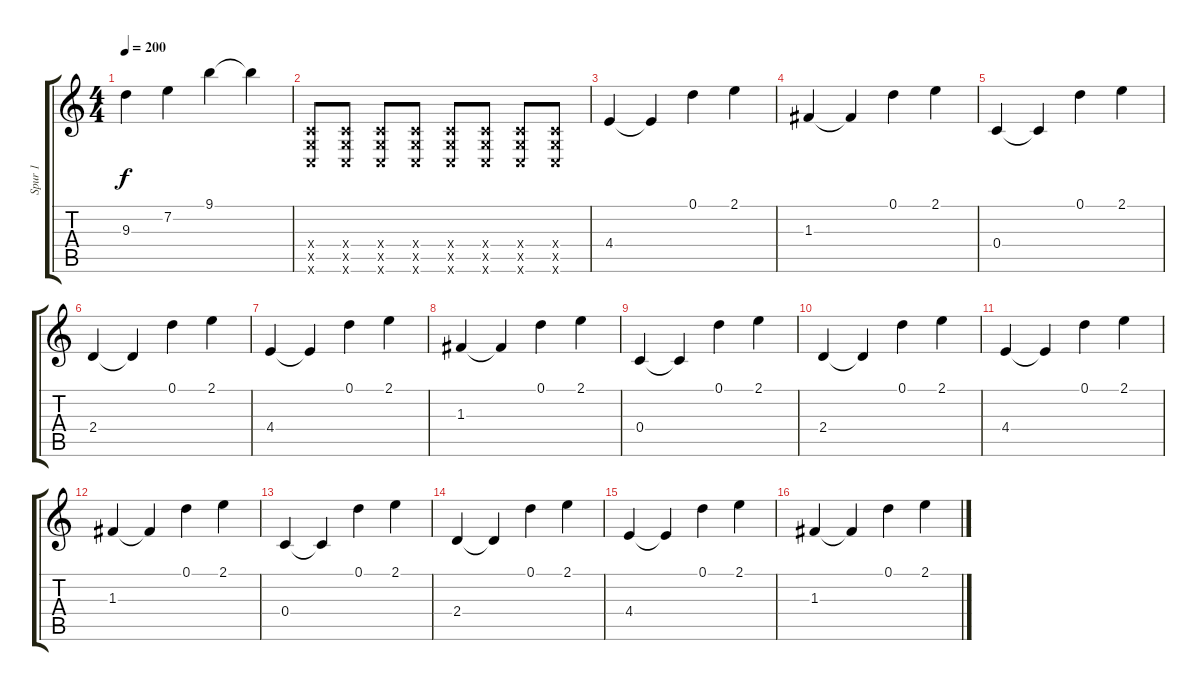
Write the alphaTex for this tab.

\track ("Spur 1" "Spur 1") {instrument electricguitarclean}
\staff {score tabs}
\tuning (D4 A3 F3 C3 G2 C2) {hide}
\ts (4 4)
\tempo 200
\clef g2
\ks c
9.3.4{dy f} 7.2.4 9.1.4 9.1{t}.4 |
(0.4{x} 0.5{x} 0.6{x}).8 (0.4{x} 0.5{x} 0.6{x}).8 (0.4{x} 0.5{x} 0.6{x}).8 (0.4{x} 0.5{x} 0.6{x}).8 (0.4{x} 0.5{x} 0.6{x}).8 (0.4{x} 0.5{x} 0.6{x}).8 (0.4{x} 0.5{x} 0.6{x}).8 (0.4{x} 0.5{x} 0.6{x}).8 |
4.4.4 4.4{t}.4 0.1.4 2.1.4 |
1.3.4 1.3{t}.4 0.1.4 2.1.4 |
0.4.4 0.4{t}.4 0.1.4 2.1.4 |
2.4.4 2.4{t}.4 0.1.4 2.1.4 |
4.4.4 4.4{t}.4 0.1.4 2.1.4 |
1.3.4 1.3{t}.4 0.1.4 2.1.4 |
0.4.4 0.4{t}.4 0.1.4 2.1.4 |
2.4.4 2.4{t}.4 0.1.4 2.1.4 |
4.4.4 4.4{t}.4 0.1.4 2.1.4 |
1.3.4 1.3{t}.4 0.1.4 2.1.4 |
0.4.4 0.4{t}.4 0.1.4 2.1.4 |
2.4.4 2.4{t}.4 0.1.4 2.1.4 |
4.4.4 4.4{t}.4 0.1.4 2.1.4 |
1.3.4 1.3{t}.4 0.1.4 2.1.4
